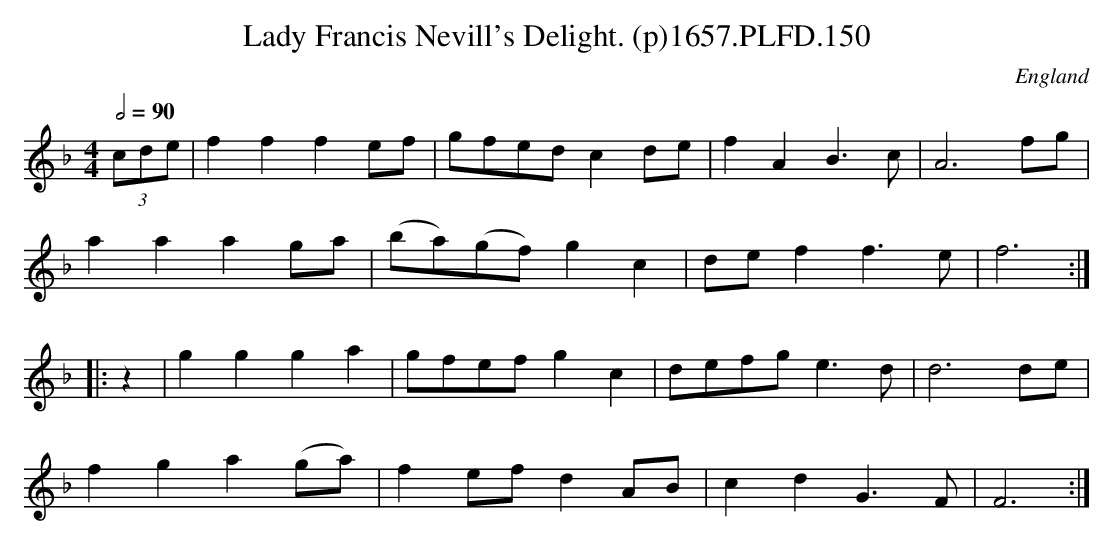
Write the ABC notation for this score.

X:1
T:Lady Francis Nevill's Delight. (p)1657.PLFD.150
M:4/4
L:1/8
Q:1/2=90
O:England
K:F
(3cde|f2f2f2ef|gfedc2de|f2A2B3c|A6fg|
a2a2a2ga|(ba)(gf)g2c2|def2f3e|f6:|
|:z2|g2g2g2a2|gfefg2c2|defge3d|d6de|
f2g2a2(ga)|f2efd2AB|c2d2G3F|F6:|
